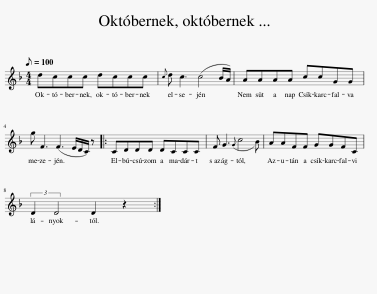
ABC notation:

X:1
L:1/8
Q:1/8=100
M:4/4
I:linebreak $
K:Dmin
V:1 treble
V:1
 dccc dccc |{c} d c3 (c4 B/A/) | AAAA ccGG |$ g F3 (F3 E/D/C/) z |: CDDD DCCC | %5
 F G3({G} c4 B) | AAFF GGFC |$ (3:2:2D2 D4 D2 z2 :| %8
